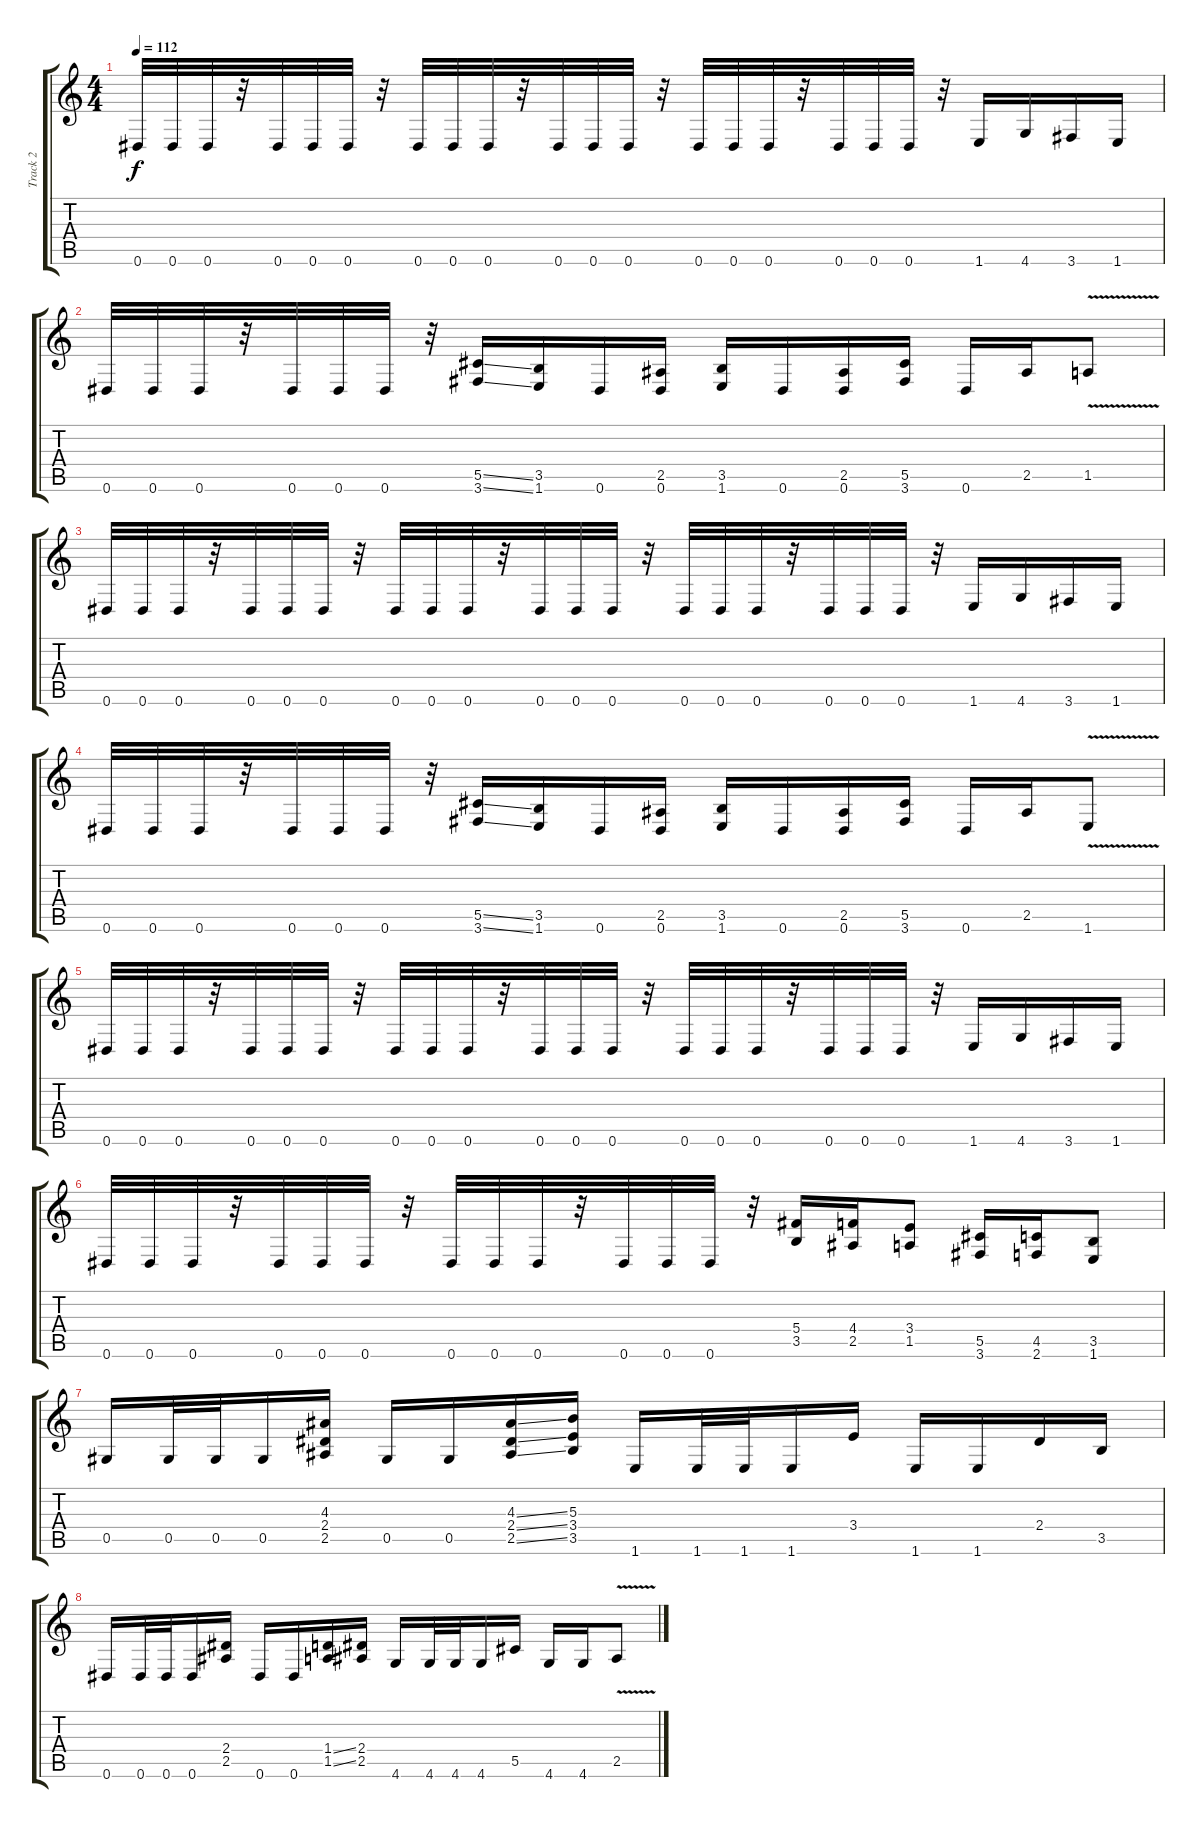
\track ("Track 2" "Track 2") {instrument overdrivenguitar}
\staff {score tabs}
\tuning (Eb4 Bb3 Gb3 Db3 Ab2 Eb2) {hide}
\ts (4 4)
\tempo 112
\clef g2
\ks c
0.6.32{dy f} 0.6.32 0.6.32 r.32 0.6.32 0.6.32 0.6.32 r.32 0.6.32 0.6.32 0.6.32 r.32 0.6.32 0.6.32 0.6.32 r.32 0.6.32 0.6.32 0.6.32 r.32 0.6.32 0.6.32 0.6.32 r.32 1.6.16 4.6.16 3.6.16 1.6.16 |
0.6.32 0.6.32 0.6.32 r.32 0.6.32 0.6.32 0.6.32 r.32 (5.5{ss} 3.6{ss}).16 (3.5 1.6).16 0.6.16 (2.5 0.6).16 (3.5 1.6).16 0.6.16 (2.5 0.6).16 (5.5 3.6).16 0.6.16 2.5.16 1.5{v}.8 |
0.6.32 0.6.32 0.6.32 r.32 0.6.32 0.6.32 0.6.32 r.32 0.6.32 0.6.32 0.6.32 r.32 0.6.32 0.6.32 0.6.32 r.32 0.6.32 0.6.32 0.6.32 r.32 0.6.32 0.6.32 0.6.32 r.32 1.6.16 4.6.16 3.6.16 1.6.16 |
0.6.32 0.6.32 0.6.32 r.32 0.6.32 0.6.32 0.6.32 r.32 (5.5{ss} 3.6{ss}).16 (3.5 1.6).16 0.6.16 (2.5 0.6).16 (3.5 1.6).16 0.6.16 (2.5 0.6).16 (5.5 3.6).16 0.6.16 2.5.16 1.6{v}.8 |
0.6.32 0.6.32 0.6.32 r.32 0.6.32 0.6.32 0.6.32 r.32 0.6.32 0.6.32 0.6.32 r.32 0.6.32 0.6.32 0.6.32 r.32 0.6.32 0.6.32 0.6.32 r.32 0.6.32 0.6.32 0.6.32 r.32 1.6.16 4.6.16 3.6.16 1.6.16 |
0.6.32 0.6.32 0.6.32 r.32 0.6.32 0.6.32 0.6.32 r.32 0.6.32 0.6.32 0.6.32 r.32 0.6.32 0.6.32 0.6.32 r.32 (5.4 3.5).16 (4.4 2.5).16 (3.4 1.5).8 (5.5 3.6).16 (4.5 2.6).16 (3.5 1.6).8 |
0.5.16 0.5.32 0.5.32 0.5.16 (4.3 2.4 2.5).16 0.5.16 0.5.16 (4.3{ss} 2.4{ss} 2.5{ss}).16 (5.3 3.4 3.5).16 1.6.16 1.6.32 1.6.32 1.6.16 3.4.16 1.6.16 1.6.16 2.4.16 3.5.16 |
0.6.16 0.6.32 0.6.32 0.6.16 (2.4 2.5).16 0.6.16 0.6.16 (1.4{ss} 1.5{ss}).16 (2.4 2.5).16 4.6.16 4.6.32 4.6.32 4.6.16 5.5.16 4.6.16 4.6.16 2.5{v}.8
